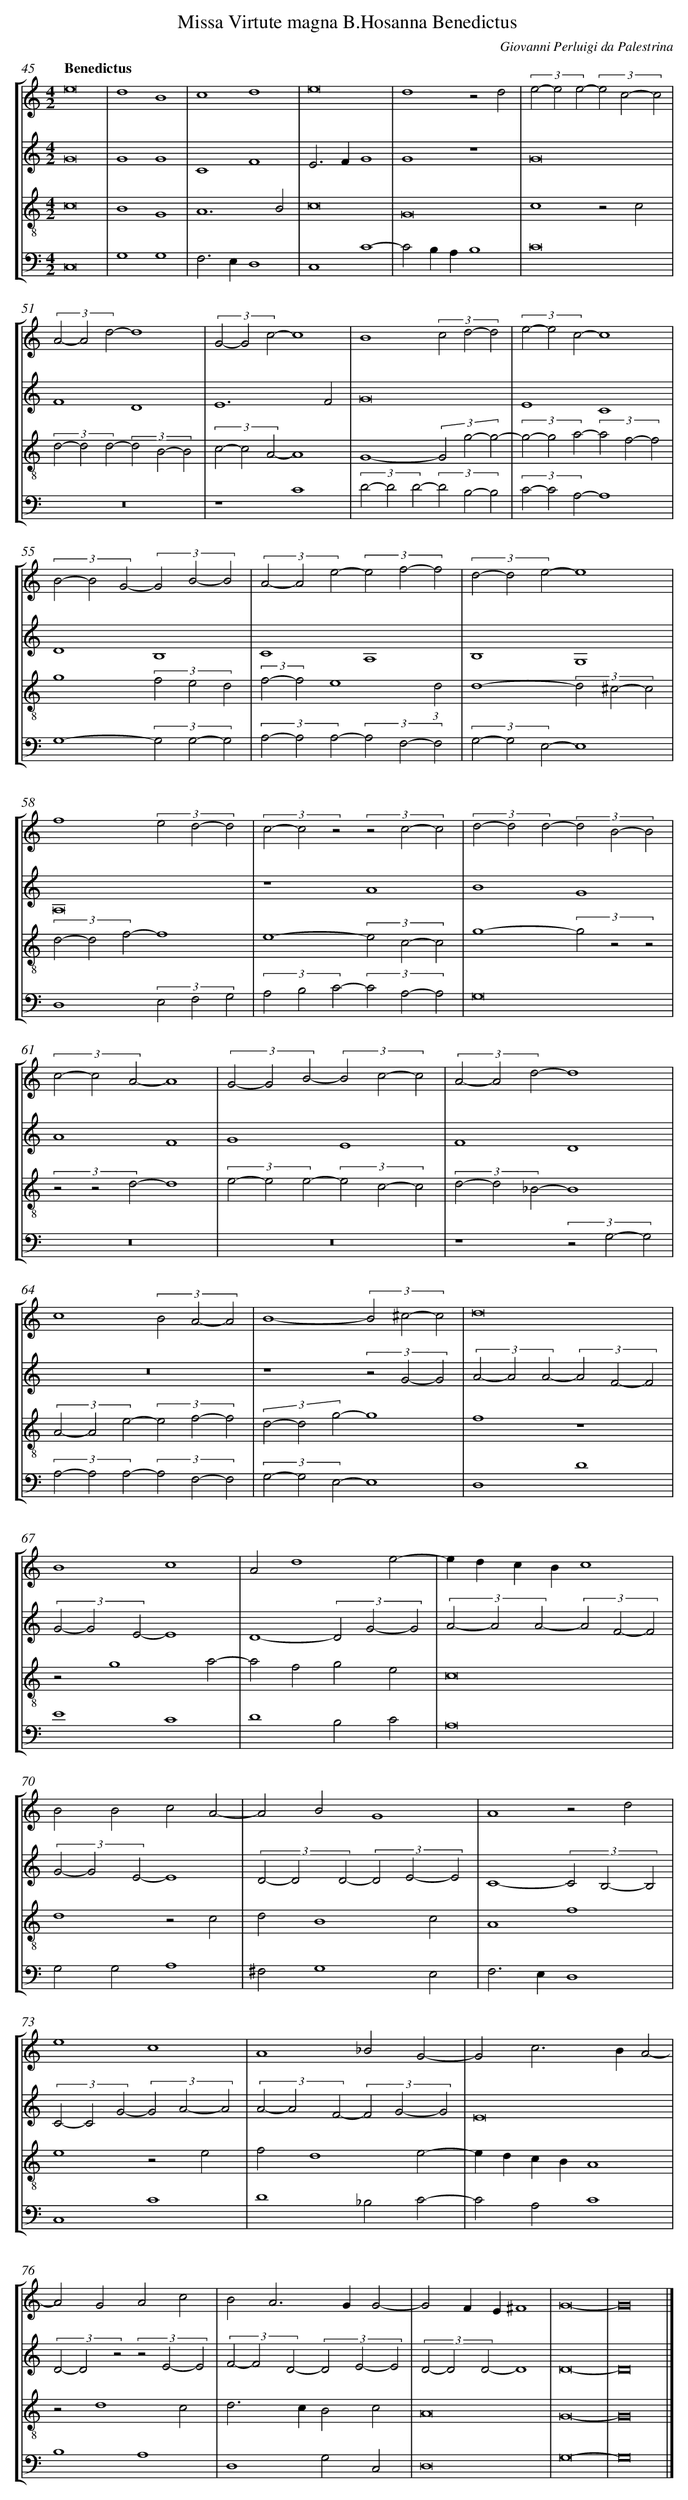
X:1
T: Missa Virtute magna B.Hosanna Benedictus
C: Giovanni Perluigi da Palestrina
L: 1/4
M: 4/2
Q: "Benedictus"
%%staves [1 2 3 4]
V: 1 clef=treble
V: 2 clef=treble
V: 3 clef=treble-8
V: 4 clef=bass
K: C
[V:1] e8 |
[V:2] G8 |
[V:3] c8 |
[V:4] C,8 |
[V:1] d4B4 |
[V:2] G4G4 |
[V:3] B4G4 |
[V:4] G,4G,4 |
[V:1] c4d4 |
[V:2] C4F4 |
[V:3] A6B2 |
[V:4] F,2>E,2D,4 |
[V:1] e8 |
[V:2] E2>F2G4 |
[V:3] c8 |
[V:4] C,4C4- |
[V:1] d4z2d2 |
[V:2] G4z4 |
[V:3] G8 |
[V:4] C2B,A,B,4 |
[V:1] (3e2-e2e2-(3e2c2-c2 |
[V:2] G8 |
[V:3] c4z2c2 |
[V:4] C8 |
[V:1] (3A2-A2d2-d4 |
[V:2] F4D4 |
[V:3] (3d2-d2d2-(3d2B2-B2 |
[V:4] z8 |
[V:1] (3G2-G2c2-c4 |
[V:2] E6F2 |
[V:3] (3c2-c2A2-A4 |
[V:4] z4C4 |
[V:1] B4(3c2d2-d2 |
[V:2] G8 |
[V:3] G4-(3G2g2-g2- |
[V:4] (3D2-D2D2-(3D2B,2-B,2 |
[V:1] (3e2-e2c2-c4 |
[V:2] E4C4 |
[V:3] (3g2-g2a2-(3a2f2-f2 |
[V:4] (3C2-C2A,2-A,4 |
[V:1] (3B2-B2G2-(3G2B2-B2 |
[V:2] D4B,4 |
[V:3] g4(3f2e2d2 |
[V:4] G,4-(3G,2G,2-G,2 |
[V:1] (3A2-A2e2-(3e2f2-f2 |
[V:2] C4A,4 |
[V:3] (3:2:2f2-f2e4(3:2:1d2 |
[V:4] (3A,2-A,2A,2-(3A,2F,2-F,2 |
[V:1] (3d2-d2e2-e4 |
[V:2] B,4G,4 |
[V:3] d4-(3d2^c2-c2 |
[V:4] (3G,2-G,2E,2-E,4 |
[V:1] f4(3e2d2-d2 |
[V:2] A,8 |
[V:3] (3d2-d2f2-f4 |
[V:4] D,4(3E,2F,2G,2 |
[V:1] (3c2-c2z2(3z2c2-c2 |
[V:2] z4A4 |
[V:3] e4-(3e2c2-c2 |
[V:4] (3A,2B,2C2-(3C2A,2-A,2 |
[V:1] (3d2-d2d2-(3d2B2-B2 |
[V:2] B4G4 |
[V:3] g4-(3g2z2z2 |
[V:4] G,8 |
[V:1] (3c2-c2A2-A4 |
[V:2] A4F4 |
[V:3] (3z2z2d2-d4 |
[V:4] z8 |
[V:1] (3G2-G2B2-(3B2c2-c2 |
[V:2] G4E4 |
[V:3] (3e2-e2e2-(3e2c2-c2 |
[V:4] z8 |
[V:1] (3A2-A2d2-d4 |
[V:2] F4D4 |
[V:3] (3d2-d2_B2-B4 |
[V:4] z4(3z2G,2-G,2 |
[V:1] c4(3B2A2-A2 |
[V:2] z8 |
[V:3] (3A2-A2e2-(3e2f2-f2 |
[V:4] (3A,2-A,2A,2-(3A,2F,2-F,2 |
[V:1] B4-(3B2^c2-c2 |
[V:2] z4(3z2G2-G2 |
[V:3] (3d2-d2g2-g4 |
[V:4] (3G,2-G,2E,2-E,4 |
[V:1] d8 |
[V:2] (3A2-A2A2-(3A2F2-F2 |
[V:3] f4z4 |
[V:4] D,4D4 |
[V:1] B4c4 |
[V:2] (3G2-G2E2-E4 |
[V:3] z2g4a2- |
[V:4] E4C4 |
[V:1] A2d4e2- |
[V:2] D4-(3D2G2-G2 |
[V:3] a2f2g2e2 |
[V:4] D4B,2C2 |
[V:1] edcBc4 |
[V:2] (3A2-A2A2-(3A2F2-F2 |
[V:3] c8 |
[V:4] A,8 |
[V:1] B2B2c2A2- |
[V:2] (3G2-G2E2-E4 |
[V:3] d4z2c2 |
[V:4] G,2G,2A,4 |
[V:1] A2B2G4 |
[V:2] (3D2-D2D2-(3D2E2-E2 |
[V:3] d2B4c2 |
[V:4] ^F,2G,4E,2 |
[V:1] A4z2d2 |
[V:2] C4-(3C2B,2-B,2 |
[V:3] A4f4 |
[V:4] F,2>E,2D,4 |
[V:1] e4c4 |
[V:2] (3C2-C2G2-(3G2A2-A2 |
[V:3] e4z2e2 |
[V:4] C,4C4 |
[V:1] A4_B2G2- |
[V:2] (3A2-A2F2-(3F2G2-G2 |
[V:3] f2d4e2- |
[V:4] D4_B,2C2- |
[V:1] G2c2>B2A2- |
[V:2] E8 |
[V:3] edcBA4 |
[V:4] C2A,2C4 |
[V:1] A2G2A2c2 |
[V:2] (3D2-D2z2(3z2E2-E2 |
[V:3] z2d4c2 |
[V:4] B,4A,4 |
[V:1] B2A2>G2G2- |
[V:2] (3F2-F2D2-(3D2E2-E2 |
[V:3] d2>c2B2c2 |
[V:4] D,4G,2C,2 |
[V:1] G2FE^F4 |
[V:2] (3D2-D2D2-D4 |
[V:3] A8 |
[V:4] D,8 |
[V:1] G8- |
[V:2] D8- |
[V:3] G8- |
[V:4] G,8- |
[V:1] G8 |]
[V:2] D8 |]
[V:3] G8 |]
[V:4] G,8 |]
